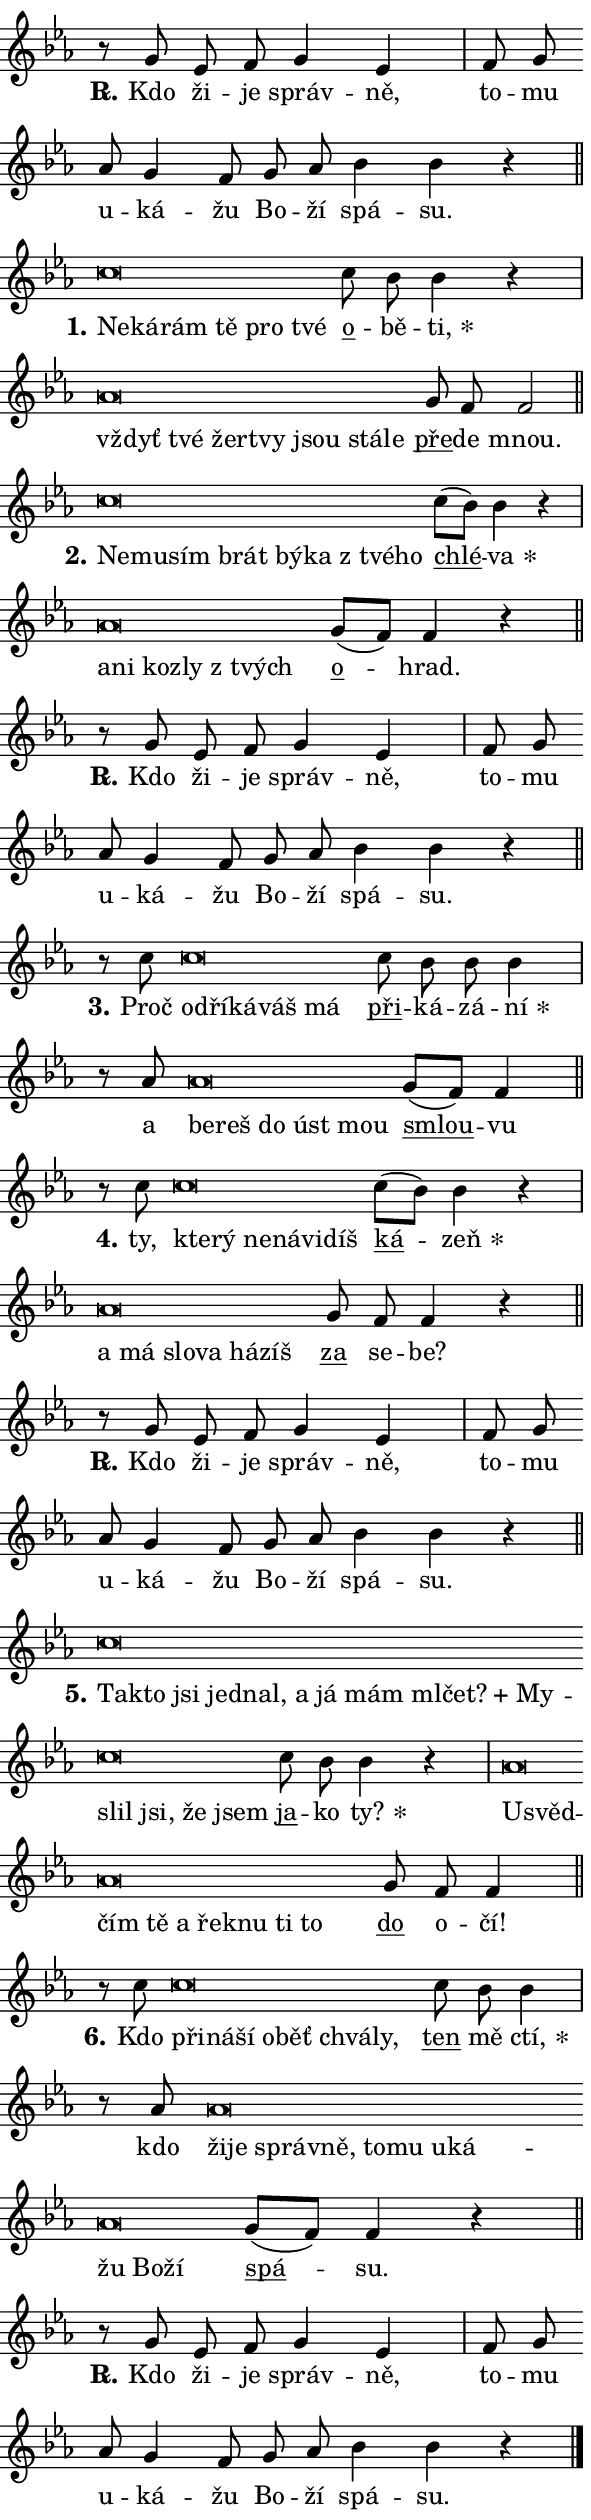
\version "2.24.0"
\header { tagline = "" }
\paper {
  indent = 0\cm
  top-margin = 0\cm
  right-margin = 0.13\cm % to fit lyric hyphens
  bottom-margin = 0\cm
  left-margin = 0\cm
  paper-width = 10\cm
  page-breaking = #ly:one-page-breaking
  system-system-spacing.basic-distance = #11
  score-system-spacing.basic-distance = #11
  ragged-last = ##f
}


%% Author: Thomas Morley
%% https://lists.gnu.org/archive/html/lilypond-user/2020-05/msg00002.html
#(define (line-position grob)
"Returns position of @var[grob} in current system:
   @code{'start}, if at first time-step
   @code{'end}, if at last time-step
   @code{'middle} otherwise
"
  (let* ((col (ly:item-get-column grob))
         (ln (ly:grob-object col 'left-neighbor))
         (rn (ly:grob-object col 'right-neighbor))
         (col-to-check-left (if (ly:grob? ln) ln col))
         (col-to-check-right (if (ly:grob? rn) rn col))
         (break-dir-left
           (and
             (ly:grob-property col-to-check-left 'non-musical #f)
             (ly:item-break-dir col-to-check-left)))
         (break-dir-right
           (and
             (ly:grob-property col-to-check-right 'non-musical #f)
             (ly:item-break-dir col-to-check-right))))
        (cond ((eqv? 1 break-dir-left) 'start)
              ((eqv? -1 break-dir-right) 'end)
              (else 'middle))))

#(define (tranparent-at-line-position vctor)
  (lambda (grob)
  "Relying on @code{line-position} select the relevant enry from @var{vctor}.
Used to determine transparency,"
    (case (line-position grob)
      ((end) (not (vector-ref vctor 0)))
      ((middle) (not (vector-ref vctor 1)))
      ((start) (not (vector-ref vctor 2))))))

noteHeadBreakVisibility =
#(define-music-function (break-visibility)(vector?)
"Makes @code{NoteHead}s transparent relying on @var{break-visibility}"
#{
  \override NoteHead.transparent =
    #(tranparent-at-line-position break-visibility)
#})

#(define delete-ledgers-for-transparent-note-heads
  (lambda (grob)
    "Reads whether a @code{NoteHead} is transparent.
If so this @code{NoteHead} is removed from @code{'note-heads} from
@var{grob}, which is supposed to be @code{LedgerLineSpanner}.
As a result ledgers are not printed for this @code{NoteHead}"
    (let* ((nhds-array (ly:grob-object grob 'note-heads))
           (nhds-list
             (if (ly:grob-array? nhds-array)
                 (ly:grob-array->list nhds-array)
                 '()))
           ;; Relies on the transparent-property being done before
           ;; Staff.LedgerLineSpanner.after-line-breaking is executed.
           ;; This is fragile ...
           (to-keep
             (remove
               (lambda (nhd)
                 (ly:grob-property nhd 'transparent #f))
               nhds-list)))
      ;; TODO find a better method to iterate over grob-arrays, similiar
      ;; to filter/remove etc for lists
      ;; For now rebuilt from scratch
      (set! (ly:grob-object grob 'note-heads)  '())
      (for-each
        (lambda (nhd)
          (ly:pointer-group-interface::add-grob grob 'note-heads nhd))
        to-keep))))

squashNotes = {
  \override NoteHead.X-extent = #'(-0.2 . 0.2)
  \override NoteHead.Y-extent = #'(-0.75 . 0)
  \override NoteHead.stencil =
    #(lambda (grob)
       (let ((pos (ly:grob-property grob 'staff-position)))
         (begin
           (if (< pos -7) (display "ERROR: Lower brevis then expected\n") (display ""))
           (if (<= pos -6) ly:text-interface::print ly:note-head::print))))
}
unSquashNotes = {
  \revert NoteHead.X-extent
  \revert NoteHead.Y-extent
  \revert NoteHead.stencil
}

hideNotes = \noteHeadBreakVisibility #begin-of-line-visible
unHideNotes = \noteHeadBreakVisibility #all-visible

% work-around for resetting accidentals
% https://lilypond.org/doc/v2.23/Documentation/notation/displaying-rhythms#unmetered-music
cadenzaMeasure = {
  \cadenzaOff
  \partial 1024 s1024
  \cadenzaOn
}

#(define-markup-command (accent layout props text) (markup?)
  "Underline accented syllable"
  (interpret-markup layout props
    #{\markup \override #'(offset . 4.3) \underline { #text }#}))

responsum = \markup \concat {
  "R" \hspace #-1.05 \path #0.1 #'((moveto 0 0.07) (lineto 0.9 0.8)) \hspace #0.05 "."
}

spaceSize = #0.6828661417322834 % exact space size for TeX Gyre Schola

\layout {
  \context {
    \Staff
    \remove "Time_signature_engraver"
    \override LedgerLineSpanner.after-line-breaking = #delete-ledgers-for-transparent-note-heads
  }
  \context {
    \Lyrics {
      \override LyricSpace.minimum-distance = \spaceSize
      \override LyricText.font-name = #"TeX Gyre Schola"
      \override LyricText.font-size = 1
      \override StanzaNumber.font-name = #"TeX Gyre Schola Bold"
      \override StanzaNumber.font-size = 1
    }
  }
  \context {
    \Score 
    \override NoteHead.text =
      #(lambda (grob) 
        (let ((pos (ly:grob-property grob 'staff-position)))
          #{\markup {
            \combine
              \halign #-0.55 \raise #(if (= pos -6) 0 0.5) \override #'(thickness . 2) \draw-line #'(3.2 . 0)
              \musicglyph "noteheads.sM1"
          }#}))
  }
}

% magnetic-lyrics.ily
%
%   written by
%     Jean Abou Samra <jean@abou-samra.fr>
%     Werner Lemberg <wl@gnu.org>
%
%   adapted by
%     Jiri Hon <jiri.hon@gmail.com>
%
% Version 2022-Apr-15

% https://www.mail-archive.com/lilypond-user@gnu.org/msg149350.html

#(define (Left_hyphen_pointer_engraver context)
   "Collect syllable-hyphen-syllable occurrences in lyrics and store
them in properties.  This engraver only looks to the left.  For
example, if the lyrics input is @code{foo -- bar}, it does the
following.

@itemize @bullet
@item
Set the @code{text} property of the @code{LyricHyphen} grob between
@q{foo} and @q{bar} to @code{foo}.

@item
Set the @code{left-hyphen} property of the @code{LyricText} grob with
text @q{foo} to the @code{LyricHyphen} grob between @q{foo} and
@q{bar}.
@end itemize

Use this auxiliary engraver in combination with the
@code{lyric-@/text::@/apply-@/magnetic-@/offset!} hook."
   (let ((hyphen #f)
         (text #f))
     (make-engraver
      (acknowledgers
       ((lyric-syllable-interface engraver grob source-engraver)
        (set! text grob)))
      (end-acknowledgers
       ((lyric-hyphen-interface engraver grob source-engraver)
        ;(when (not (grob::has-interface grob 'lyric-space-interface))
          (set! hyphen grob)));)
      ((stop-translation-timestep engraver)
       (when (and text hyphen)
         (ly:grob-set-object! text 'left-hyphen hyphen))
       (set! text #f)
       (set! hyphen #f)))))

#(define (lyric-text::apply-magnetic-offset! grob)
   "If the space between two syllables is less than the value in
property @code{LyricText@/.details@/.squash-threshold}, move the right
syllable to the left so that it gets concatenated with the left
syllable.

Use this function as a hook for
@code{LyricText@/.after-@/line-@/breaking} if the
@code{Left_@/hyphen_@/pointer_@/engraver} is active."
   (let ((hyphen (ly:grob-object grob 'left-hyphen #f)))
     (when hyphen
       (let ((left-text (ly:spanner-bound hyphen LEFT)))
         (when (grob::has-interface left-text 'lyric-syllable-interface)
           (let* ((common (ly:grob-common-refpoint grob left-text X))
                  (this-x-ext (ly:grob-extent grob common X))
                  (left-x-ext
                   (begin
                     ;; Trigger magnetism for left-text.
                     (ly:grob-property left-text 'after-line-breaking)
                     (ly:grob-extent left-text common X)))
                  ;; `delta` is the gap width between two syllables.
                  (delta (- (interval-start this-x-ext)
                            (interval-end left-x-ext)))
                  (details (ly:grob-property grob 'details))
                  (threshold (assoc-get 'squash-threshold details 0.2)))
             (when (< delta threshold)
               (let* (;; We have to manipulate the input text so that
                      ;; ligatures crossing syllable boundaries are not
                      ;; disabled.  For languages based on the Latin
                      ;; script this is essentially a beautification.
                      ;; However, for non-Western scripts it can be a
                      ;; necessity.
                      (lt (ly:grob-property left-text 'text))
                      (rt (ly:grob-property grob 'text))
                      (is-space (grob::has-interface hyphen 'lyric-space-interface))
                      (space (if is-space " " ""))
                      (extra-delta (if is-space spaceSize 0))
                      ;; Append new syllable.
                      (ltrt-space (if (and (string? lt) (string? rt))
                                (string-append lt space rt)
                                (make-concat-markup (list lt space rt))))
                      ;; Right-align `ltrt` to the right side.
                      (ltrt-space-markup (grob-interpret-markup
                               grob
                               (make-translate-markup
                                (cons (interval-length this-x-ext) 0)
                                (make-right-align-markup ltrt-space)))))
                 (begin
                   ;; Don't print `left-text`.
                   (ly:grob-set-property! left-text 'stencil #f)
                   ;; Set text and stencil (which holds all collected
                   ;; syllables so far) and shift it to the left.
                   (ly:grob-set-property! grob 'text ltrt-space)
                   (ly:grob-set-property! grob 'stencil ltrt-space-markup)
                   (ly:grob-translate-axis! grob (- (- delta extra-delta)) X))))))))))


#(define (lyric-hyphen::displace-bounds-first grob)
   ;; Make very sure this callback isn't triggered too early.
   (let ((left (ly:spanner-bound grob LEFT))
         (right (ly:spanner-bound grob RIGHT)))
     (ly:grob-property left 'after-line-breaking)
     (ly:grob-property right 'after-line-breaking)
     (ly:lyric-hyphen::print grob)))

squashThreshold = #0.4

\layout {
  \context {
    \Lyrics
    \consists #Left_hyphen_pointer_engraver
    \override LyricText.after-line-breaking =
      #lyric-text::apply-magnetic-offset!
    \override LyricHyphen.stencil = #lyric-hyphen::displace-bounds-first
    \override LyricText.details.squash-threshold = \squashThreshold
    \override LyricHyphen.minimum-distance = 0
    \override LyricHyphen.minimum-length = \squashThreshold
  }
}

squashText = \override LyricText.details.squash-threshold = 9999
unSquashText = \override LyricText.details.squash-threshold = \squashThreshold

leftText = \override LyricText.self-alignment-X = #LEFT
unLeftText = \revert LyricText.self-alignment-X

starOffset = #(lambda (grob) 
                (let ((x_offset (ly:self-alignment-interface::aligned-on-x-parent grob)))
                  (if (= x_offset 0) 0 (+ x_offset 1.2))))

star = #(define-music-function (syllable)(string?)
"Append star separator at the end of a syllable"
#{
  \once \override LyricText.X-offset = #starOffset
  \lyricmode { \markup {
    #syllable
    \override #'((font-name . "TeX Gyre Schola Bold")) \hspace #0.2 \lower #0.65 \larger "*"
  } }
#})

starAccent = #(define-music-function (syllable)(string?)
"Append star separator at the end of a syllable and make accent"
#{
  \once \override LyricText.X-offset = #starOffset
  \lyricmode { \markup {
    \accent #syllable
    \override #'((font-name . "TeX Gyre Schola Bold")) \hspace #0.2 \lower #0.65 \larger "*"
  } }
#})

breath = #(define-music-function (syllable)(string?)
"Append breathing indicator at the end of a syllable"
#{
  \lyricmode { \markup { #syllable "+" } }
#})

optionalBreath = #(define-music-function (syllable)(string?)
"Append optional breathing indicator at the end of a syllable"
#{
  \lyricmode { \markup { #syllable "(+)" } }
#})


\score {
    <<
        \new Voice = "melody" { \cadenzaOn \key es \major \relative { r8 g' es f g4 es \cadenzaMeasure \bar "|" f8 g \bar "" as g4 f8 \bar "" g as \bar "" bes4 bes r \cadenzaMeasure \bar "||" \break } }
        \new Lyrics \lyricsto "melody" { \lyricmode { \set stanza = \responsum
Kdo ži -- je správ -- ně, to -- mu u -- ká -- žu Bo -- ží spá -- su. } }
    >>
    \layout {}
}

\score {
    <<
        \new Voice = "melody" { \cadenzaOn \key es \major \relative { \squashNotes c''\breve*1/16 \hideNotes \breve*1/16 \bar "" \breve*1/16 \bar "" \breve*1/16 \bar "" \breve*1/16 \breve*1/16 \bar "" \unHideNotes \unSquashNotes \bar "" c8 bes bes4 r \cadenzaMeasure \bar "|" \squashNotes as\breve*1/16 \hideNotes \breve*1/16 \bar "" \breve*1/16 \bar "" \breve*1/16 \bar "" \breve*1/16 \bar "" \breve*1/16 \breve*1/16 \bar "" \unHideNotes \unSquashNotes \bar "" g8 f f2 \cadenzaMeasure \bar "||" \break } }
        \new Lyrics \lyricsto "melody" { \lyricmode { \set stanza = "1."
\leftText Ne -- \squashText ká -- rám tě pro tvé \unLeftText \unSquashText \markup \accent o -- bě -- \star ti, \leftText vždyť \squashText tvé žer -- tvy jsou stá -- le \unLeftText \unSquashText \markup \accent pře -- de mnou. } }
    >>
    \layout {}
}

\score {
    <<
        \new Voice = "melody" { \cadenzaOn \key es \major \relative { \squashNotes c''\breve*1/16 \hideNotes \breve*1/16 \bar "" \breve*1/16 \bar "" \breve*1/16 \bar "" \breve*1/16 \bar "" \breve*1/16 \bar "" \breve*1/16 \breve*1/16 \bar "" \unHideNotes \unSquashNotes \bar "" c8[( bes)] bes4 r \cadenzaMeasure \bar "|" \squashNotes as\breve*1/16 \hideNotes \breve*1/16 \bar "" \breve*1/16 \bar "" \breve*1/16 \breve*1/16 \bar "" \unHideNotes \unSquashNotes \bar "" g8[( f)] f4 r \cadenzaMeasure \bar "||" \break } }
        \new Lyrics \lyricsto "melody" { \lyricmode { \set stanza = "2."
\leftText Ne -- \squashText mu -- sím brát bý -- ka "z tvé" -- ho \unLeftText \unSquashText \markup \accent chlé -- \star va \leftText a -- \squashText ni koz -- ly "z tvých" \unLeftText \unSquashText \markup \accent o -- hrad. } }
    >>
    \layout {}
}

\score {
    <<
        \new Voice = "melody" { \cadenzaOn \key es \major \relative { r8 g' es f g4 es \cadenzaMeasure \bar "|" f8 g \bar "" as g4 f8 \bar "" g as \bar "" bes4 bes r \cadenzaMeasure \bar "||" \break } }
        \new Lyrics \lyricsto "melody" { \lyricmode { \set stanza = \responsum
Kdo ži -- je správ -- ně, to -- mu u -- ká -- žu Bo -- ží spá -- su. } }
    >>
    \layout {}
}

\score {
    <<
        \new Voice = "melody" { \cadenzaOn \key es \major \relative { r8 c''8 \squashNotes c\breve*1/16 \hideNotes \breve*1/16 \bar "" \breve*1/16 \bar "" \breve*1/16 \breve*1/16 \bar "" \unHideNotes \unSquashNotes \bar "" c8 bes bes bes4 \cadenzaMeasure \bar "|" r8 as8 \squashNotes as\breve*1/16 \hideNotes \breve*1/16 \bar "" \breve*1/16 \bar "" \breve*1/16 \breve*1/16 \bar "" \unHideNotes \unSquashNotes \bar "" g8[( f)] f4 \cadenzaMeasure \bar "||" \break } }
        \new Lyrics \lyricsto "melody" { \lyricmode { \set stanza = "3."
Proč \leftText od -- \squashText ří -- ká -- váš má \unLeftText \unSquashText \markup \accent při -- ká -- zá -- \star ní a \leftText be -- \squashText reš do úst mou \unLeftText \unSquashText \markup \accent smlou -- vu } }
    >>
    \layout {}
}

\score {
    <<
        \new Voice = "melody" { \cadenzaOn \key es \major \relative { r8 c''8 \squashNotes c\breve*1/16 \hideNotes \breve*1/16 \bar "" \breve*1/16 \bar "" \breve*1/16 \bar "" \breve*1/16 \breve*1/16 \bar "" \unHideNotes \unSquashNotes \bar "" c8[( bes)] bes4 r \cadenzaMeasure \bar "|" \squashNotes as\breve*1/16 \hideNotes \breve*1/16 \bar "" \breve*1/16 \bar "" \breve*1/16 \bar "" \breve*1/16 \breve*1/16 \bar "" \unHideNotes \unSquashNotes \bar "" g8 f f4 r \cadenzaMeasure \bar "||" \break } }
        \new Lyrics \lyricsto "melody" { \lyricmode { \set stanza = "4."
ty, \leftText kte -- \squashText rý ne -- ná -- vi -- díš \unLeftText \unSquashText \markup \accent ká -- \star zeň \leftText a \squashText má slo -- va há -- zíš \unLeftText \unSquashText \markup \accent za se -- be? } }
    >>
    \layout {}
}

\score {
    <<
        \new Voice = "melody" { \cadenzaOn \key es \major \relative { r8 g' es f g4 es \cadenzaMeasure \bar "|" f8 g \bar "" as g4 f8 \bar "" g as \bar "" bes4 bes r \cadenzaMeasure \bar "||" \break } }
        \new Lyrics \lyricsto "melody" { \lyricmode { \set stanza = \responsum
Kdo ži -- je správ -- ně, to -- mu u -- ká -- žu Bo -- ží spá -- su. } }
    >>
    \layout {}
}

\score {
    <<
        \new Voice = "melody" { \cadenzaOn \key es \major \relative { \squashNotes c''\breve*1/16 \hideNotes \breve*1/16 \bar "" \breve*1/16 \bar "" \breve*1/16 \bar "" \breve*1/16 \bar "" \breve*1/16 \bar "" \breve*1/16 \bar "" \breve*1/16 \bar "" \breve*1/16 \bar "" \breve*1/16 \bar "" \breve*1/16 \bar "" \breve*1/16 \bar "" \breve*1/16 \bar "" \breve*1/16 \breve*1/16 \bar "" \unHideNotes \unSquashNotes \bar "" c8 bes bes4 r \cadenzaMeasure \bar "|" \squashNotes as\breve*1/16 \hideNotes \breve*1/16 \bar "" \breve*1/16 \bar "" \breve*1/16 \bar "" \breve*1/16 \bar "" \breve*1/16 \bar "" \breve*1/16 \bar "" \breve*1/16 \breve*1/16 \bar "" \unHideNotes \unSquashNotes \bar "" g8 f f4 \cadenzaMeasure \bar "||" \break } }
        \new Lyrics \lyricsto "melody" { \lyricmode { \set stanza = "5."
\leftText Tak -- \squashText to jsi jed -- nal, a já mám ml -- \breath "čet?" My -- slil jsi, že jsem \unLeftText \unSquashText \markup \accent ja -- ko \star ty? \leftText U -- \squashText svěd -- čím tě a řek -- nu ti to \unLeftText \unSquashText \markup \accent do o -- čí! } }
    >>
    \layout {}
}

\score {
    <<
        \new Voice = "melody" { \cadenzaOn \key es \major \relative { r8 c''8 \squashNotes c\breve*1/16 \hideNotes \breve*1/16 \bar "" \breve*1/16 \bar "" \breve*1/16 \bar "" \breve*1/16 \bar "" \breve*1/16 \breve*1/16 \bar "" \unHideNotes \unSquashNotes \bar "" c8 bes bes4 \cadenzaMeasure \bar "|" r8 as8 \squashNotes as\breve*1/16 \hideNotes \breve*1/16 \bar "" \breve*1/16 \bar "" \breve*1/16 \bar "" \breve*1/16 \bar "" \breve*1/16 \bar "" \breve*1/16 \bar "" \breve*1/16 \bar "" \breve*1/16 \bar "" \breve*1/16 \breve*1/16 \bar "" \unHideNotes \unSquashNotes \bar "" g8[( f)] f4 r \cadenzaMeasure \bar "||" \break } }
        \new Lyrics \lyricsto "melody" { \lyricmode { \set stanza = "6."
Kdo \leftText při -- \squashText ná -- ší o -- běť chvá -- ly, \unLeftText \unSquashText \markup \accent ten mě \star ctí, kdo \leftText ži -- \squashText je správ -- ně, to -- mu u -- ká -- žu Bo -- ží \unLeftText \unSquashText \markup \accent spá -- su. } }
    >>
    \layout {}
}

\score {
    <<
        \new Voice = "melody" { \cadenzaOn \key es \major \relative { r8 g' es f g4 es \cadenzaMeasure \bar "|" f8 g \bar "" as g4 f8 \bar "" g as \bar "" bes4 bes r \cadenzaMeasure \bar "||" \break } \bar "|." }
        \new Lyrics \lyricsto "melody" { \lyricmode { \set stanza = \responsum
Kdo ži -- je správ -- ně, to -- mu u -- ká -- žu Bo -- ží spá -- su. } }
    >>
    \layout {}
}
